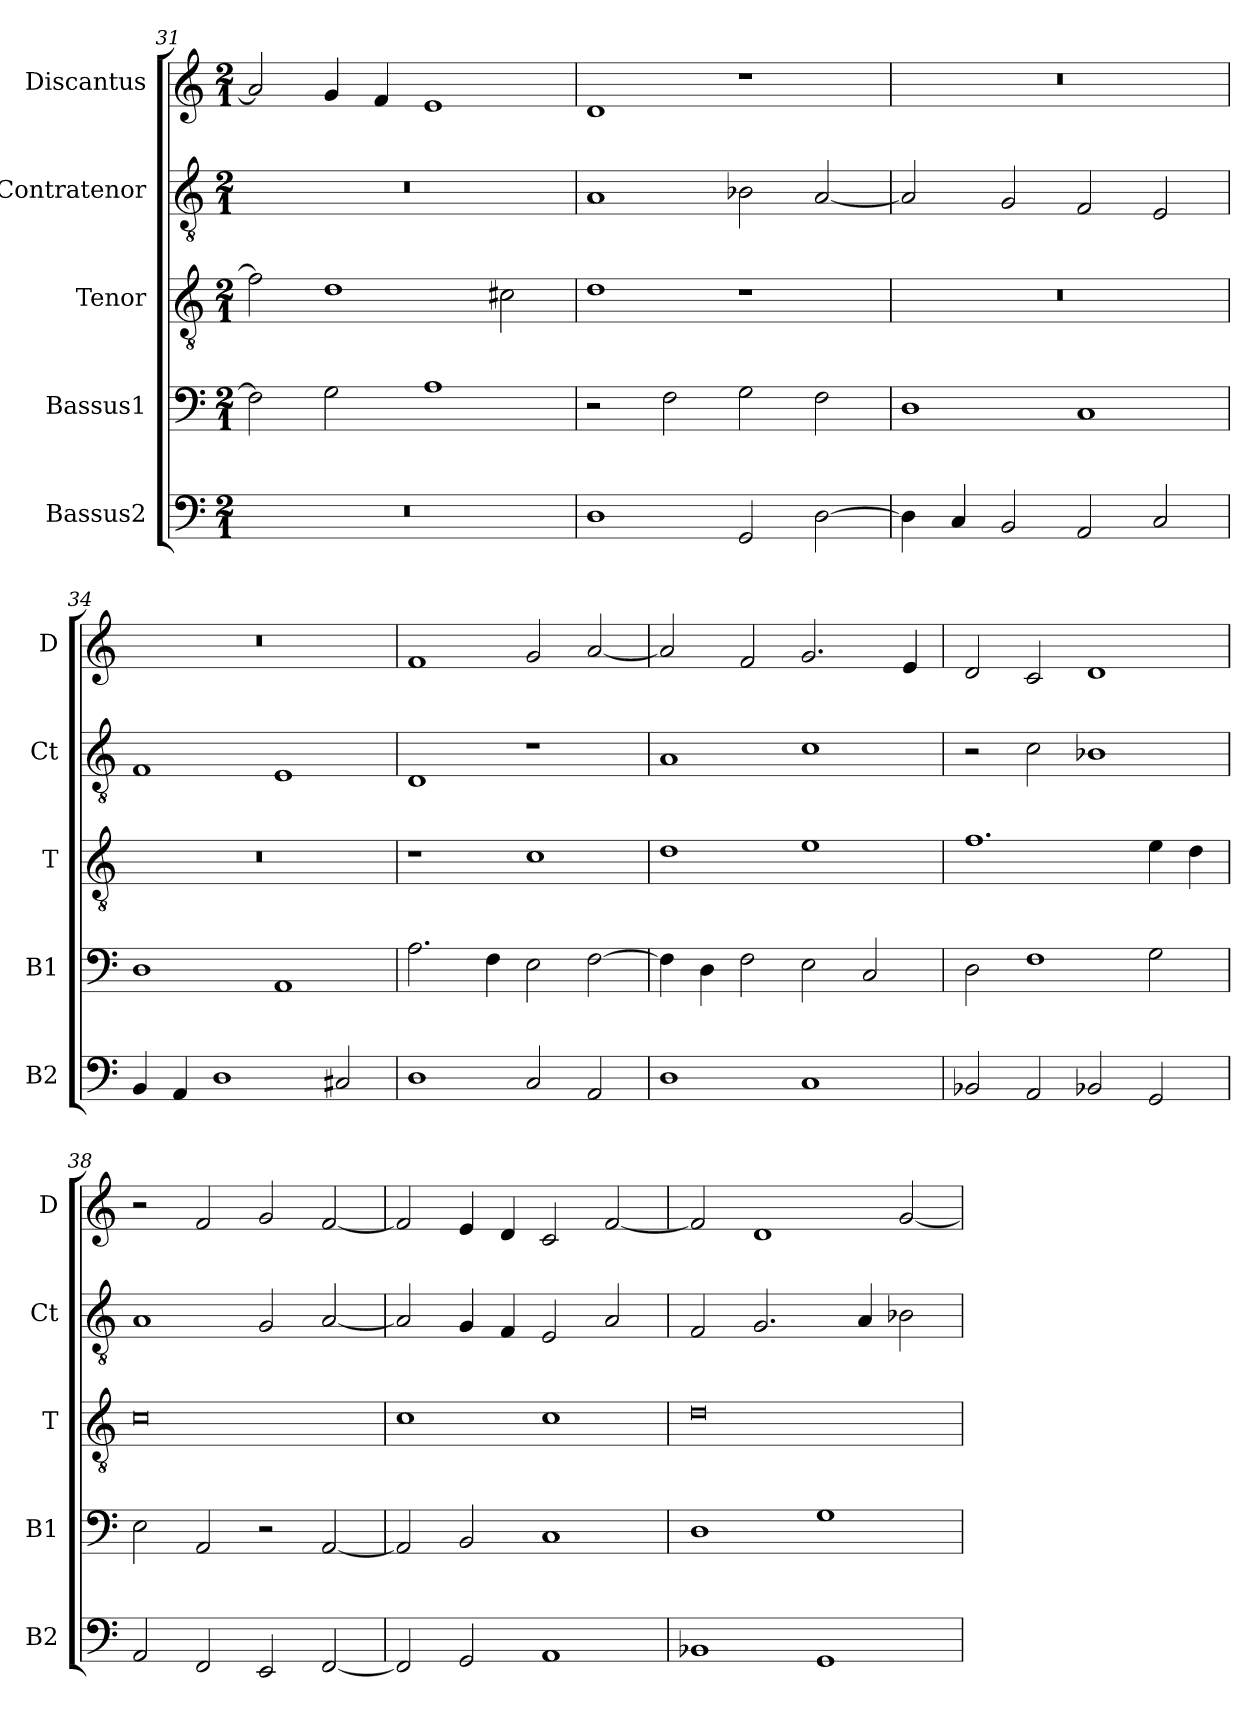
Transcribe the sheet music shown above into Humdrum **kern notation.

**kern	**kern	**kern	**kern	**kern
*part5	*part4	*part3	*part2	*part1
*staff5	*staff4	*staff3	*staff2	*staff1
*I"Bassus2	*I"Bassus1	*I"Tenor	*I"Contratenor	*I"Discantus
*I'B2	*I'B1	*I'T	*I'Ct	*I'D
*clefF4	*clefF4	*clefGv2	*clefGv2	*clefG2
*k[]	*k[]	*k[]	*k[]	*k[]
*M2/1	*M2/1	*M2/1	*M2/1	*M2/1
=31	=31	=31	=31	=31
0r	2F\]	2f\]	0r	2a/]
.	2G\	1d	.	4g/
.	.	.	.	4f/
.	1A	.	.	1e
.	.	2c#X\	.	.
=32	=32	=32	=32	=32
1D	2r	1d	1A	1d
.	2F\	.	.	.
2GG/	2G\	1r	2B-X\	1r
[2D\	2F\	.	[2A/	.
=33	=33	=33	=33	=33
4D\]	1D	0r	2A/]	0r
4C/	.	.	.	.
2BB/	.	.	2G/	.
2AA/	1C	.	2F/	.
2C/	.	.	2E/	.
=34	=34	=34	=34	=34
4BB/	1D	0r	1F	0r
4AA/	.	.	.	.
1D	.	.	.	.
.	1AA	.	1E	.
2C#X/	.	.	.	.
=35	=35	=35	=35	=35
1D	2.A\	1r	1D	1f
.	4F\	.	.	.
2C/	2E\	1c	1r	2g/
2AA/	[2F\	.	.	[2a/
=36	=36	=36	=36	=36
1D	4F\]	1d	1A	2a/]
.	4D\	.	.	.
.	2F\	.	.	2f/
1C	2E\	1e	1c	2.g/
.	2C/	.	.	.
.	.	.	.	4e/
=37	=37	=37	=37	=37
2BB-X/	2D\	1.f	2r	2d/
2AA/	1F	.	2c\	2c/
2BB-X/	.	.	1B-X	1d
2GG/	2G\	4e\	.	.
.	.	4d\	.	.
=38	=38	=38	=38	=38
2AA/	2E\	0c	1A	2r
2FF/	2AA/	.	.	2f/
2EE/	2r	.	2G/	2g/
[2FF/	[2AA/	.	[2A/	[2f/
=39	=39	=39	=39	=39
2FF/]	2AA/]	1c	2A/]	2f/]
2GG/	2BB/	.	4G/	4e/
.	.	.	4F/	4d/
1AA	1C	1c	2E/	2c/
.	.	.	2A/	[2f/
=40	=40	=40	=40	=40
1BB-X	1D	0d	2F/	2f/]
.	.	.	2.G/	1d
1GG	1G	.	.	.
.	.	.	4A/	.
.	.	.	2B-X\	[2g/
=	=	=	=	=
*-	*-	*-	*-	*-
